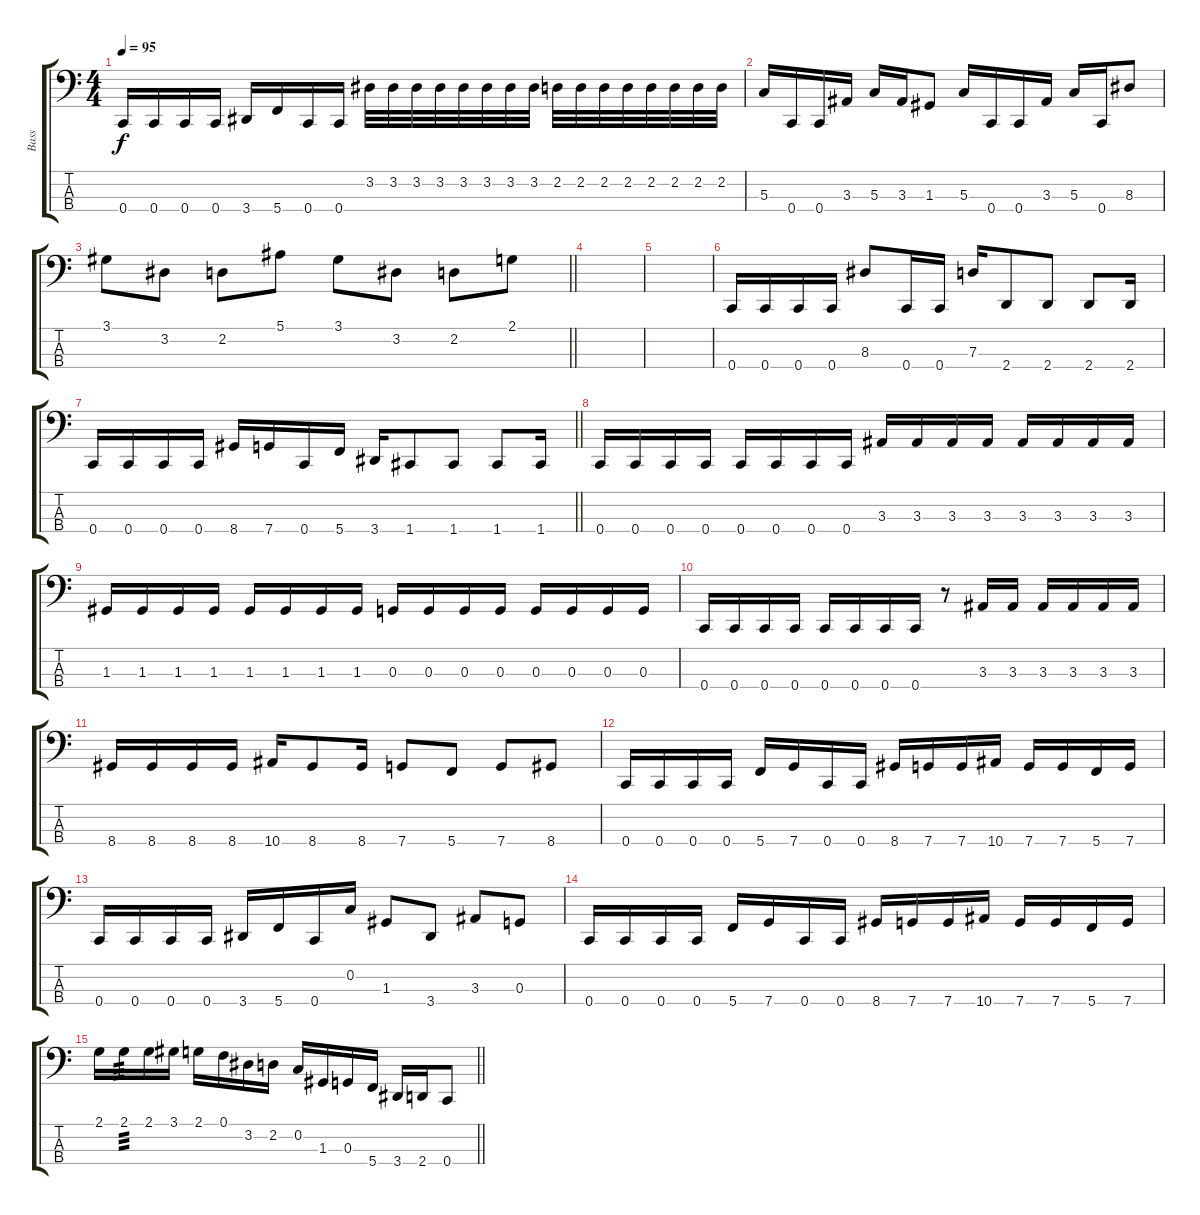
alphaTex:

\track ("Bass" "Bass") {instrument electricbassfinger}
\staff {score tabs}
\tuning (F2 C2 G1 C1) {hide}
\ts (4 4)
\tempo 95
\clef f4
\ks c
0.4.16{dy f} 0.4.16 0.4.16 0.4.16 3.4.16 5.4.16 0.4.16 0.4.16 3.2.32 3.2.32 3.2.32 3.2.32 3.2.32 3.2.32 3.2.32 3.2.32 2.2.32 2.2.32 2.2.32 2.2.32 2.2.32 2.2.32 2.2.32 2.2.32 |
5.3.16 0.4.16 0.4.16 3.3.16 5.3.16 3.3.16 1.3.8 5.3.16 0.4.16 0.4.16 3.3.16 5.3.16 0.4.16 8.3.8 |
\barLineRight lightlight
3.1.8 3.2.8 2.2.8 5.1.8 3.1.8 3.2.8 2.2.8 2.1.8 |
|
|
0.4.16 0.4.16 0.4.16 0.4.16 8.3.8 0.4.16 0.4.16 7.3.16 2.4.8 2.4.8 2.4.8 2.4.16 |
\barLineRight lightlight
0.4.16 0.4.16 0.4.16 0.4.16 8.4.16 7.4.16 0.4.16 5.4.16 3.4.16 1.4.8 1.4.8 1.4.8 1.4.16 |
0.4.16 0.4.16 0.4.16 0.4.16 0.4.16 0.4.16 0.4.16 0.4.16 3.3.16 3.3.16 3.3.16 3.3.16 3.3.16 3.3.16 3.3.16 3.3.16 |
1.3.16 1.3.16 1.3.16 1.3.16 1.3.16 1.3.16 1.3.16 1.3.16 0.3.16 0.3.16 0.3.16 0.3.16 0.3.16 0.3.16 0.3.16 0.3.16 |
0.4.16 0.4.16 0.4.16 0.4.16 0.4.16 0.4.16 0.4.16 0.4.16 r.8 3.3.16 3.3.16 3.3.16 3.3.16 3.3.16 3.3.16 |
8.4.16 8.4.16 8.4.16 8.4.16 10.4.16 8.4.8 8.4.16 7.4.8 5.4.8 7.4.8 8.4.8 |
0.4.16 0.4.16 0.4.16 0.4.16 5.4.16 7.4.16 0.4.16 0.4.16 8.4.16 7.4.16 7.4.16 10.4.16 7.4.16 7.4.16 5.4.16 7.4.16 |
0.4.16 0.4.16 0.4.16 0.4.16 3.4.16 5.4.16 0.4.16 0.2.16 1.3.8 3.4.8 3.3.8 0.3.8 |
0.4.16 0.4.16 0.4.16 0.4.16 5.4.16 7.4.16 0.4.16 0.4.16 8.4.16 7.4.16 7.4.16 10.4.16 7.4.16 7.4.16 5.4.16 7.4.16 |
\barLineRight lightlight
2.1.16 2.1.16{tp 3} 2.1.16 3.1.16 2.1.16 0.1.16 3.2.16 2.2.16 0.2.16 1.3.16 0.3.16 5.4.16 3.4.16 2.4.16 0.4.8
